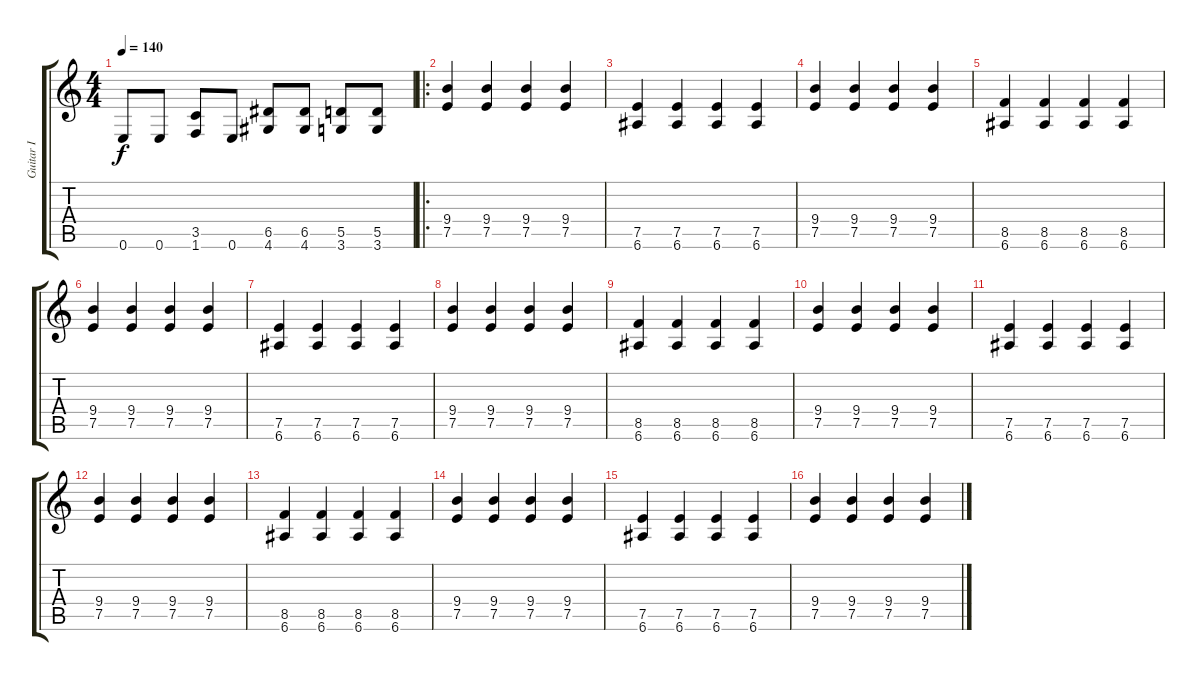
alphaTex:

\track ("Guitar I" "Guitar I") {instrument distortionguitar}
\staff {score tabs}
\tuning (E4 B3 G3 D3 A2 E2) {hide}
\ts (4 4)
\tempo 140
\clef g2
\ks c
0.6.8{dy f} 0.6.8 (3.5 1.6).8 0.6.8 (6.5 4.6).8 (6.5 4.6).8 (5.5 3.6).8 (5.5 3.6).8 |
\ro
(9.4 7.5).4 (9.4 7.5).4 (9.4 7.5).4 (9.4 7.5).4 |
(7.5 6.6).4 (7.5 6.6).4 (7.5 6.6).4 (7.5 6.6).4 |
(9.4 7.5).4 (9.4 7.5).4 (9.4 7.5).4 (9.4 7.5).4 |
(8.5 6.6).4 (8.5 6.6).4 (8.5 6.6).4 (8.5 6.6).4 |
(9.4 7.5).4 (9.4 7.5).4 (9.4 7.5).4 (9.4 7.5).4 |
(7.5 6.6).4 (7.5 6.6).4 (7.5 6.6).4 (7.5 6.6).4 |
(9.4 7.5).4 (9.4 7.5).4 (9.4 7.5).4 (9.4 7.5).4 |
(8.5 6.6).4 (8.5 6.6).4 (8.5 6.6).4 (8.5 6.6).4 |
(9.4 7.5).4 (9.4 7.5).4 (9.4 7.5).4 (9.4 7.5).4 |
(7.5 6.6).4 (7.5 6.6).4 (7.5 6.6).4 (7.5 6.6).4 |
(9.4 7.5).4 (9.4 7.5).4 (9.4 7.5).4 (9.4 7.5).4 |
(8.5 6.6).4 (8.5 6.6).4 (8.5 6.6).4 (8.5 6.6).4 |
(9.4 7.5).4 (9.4 7.5).4 (9.4 7.5).4 (9.4 7.5).4 |
(7.5 6.6).4 (7.5 6.6).4 (7.5 6.6).4 (7.5 6.6).4 |
(9.4 7.5).4 (9.4 7.5).4 (9.4 7.5).4 (9.4 7.5).4
